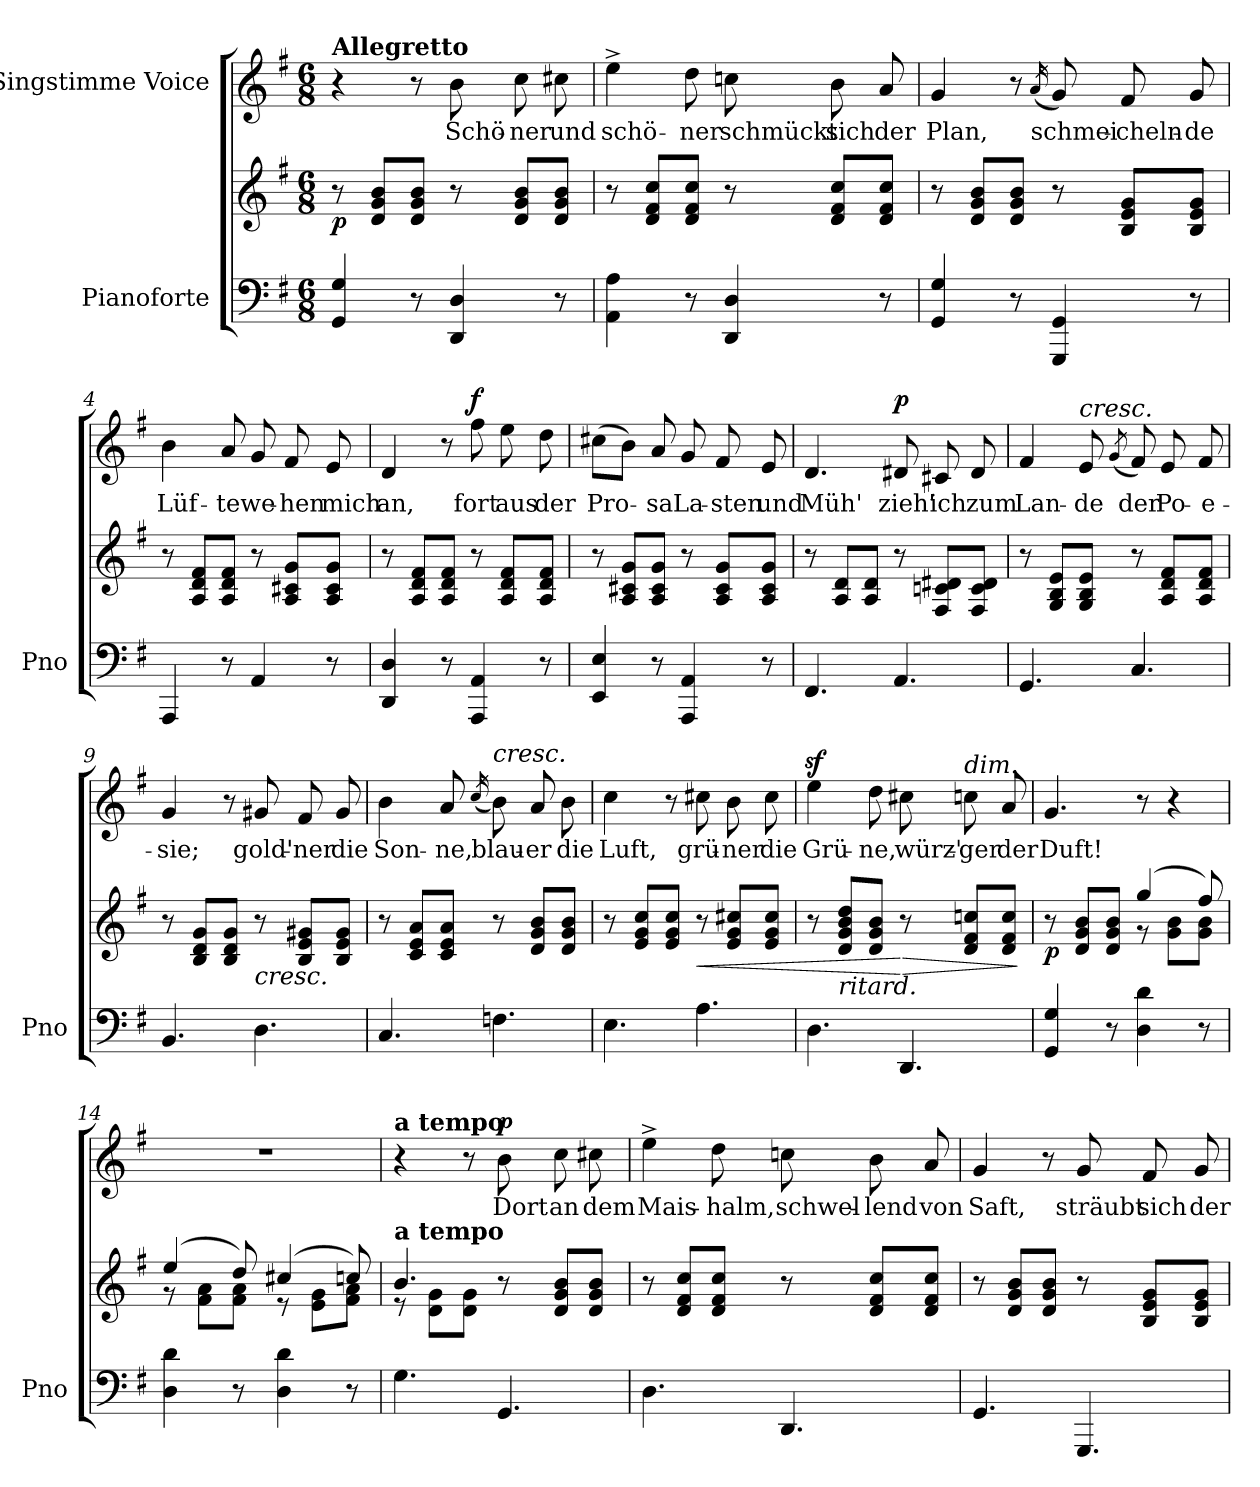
**kern	**kern	**dynam	**kern	**text	**dynam
*part2	*part2	*part2	*part1	*part1	*part1
*staff3	*staff2	*staff2/3	*staff1	*staff1	*staff1
*I"Pianoforte	*	*	*I"Singstimme Voice	*	*
*I'Pno	*	*	*	*	*
*clefF4	*clefG2	*	*clefG2	*	*
*k[f#]	*k[f#]	*	*k[f#]	*	*
*M6/8	*M6/8	*	*M6/8	*	*
=1	=1	=1	=1	=1	=1
!	!	!	!LO:TX:a:B:t=Allegretto	!	!
!	!	!LO:DY:b	!	!	!
4GG/ 4G/	8r	p	4r	.	.
.	8d/ 8g/ 8b/L	.	.	.	.
8r	8d/ 8g/ 8b/J	.	8r	.	.
!	!	!	!	!LO:LY:b	!
4DD/ 4D/	8r	.	8b\	Schö-	.
!	!	!	!	!LO:LY:b	!
.	8d/ 8g/ 8b/L	.	8cc\	-ner	.
!	!	!	!	!LO:LY:b	!
8r	8d/ 8g/ 8b/J	.	8cc#X\	und	.
=2	=2	=2	=2	=2	=2
!	!	!	!	!LO:LY:b	!
4AA\ 4A\	8r	.	4ee^\	schö-	.
.	8d/ 8f#/ 8cc/L	.	.	.	.
!	!	!	!	!LO:LY:b	!
8r	8d/ 8f#/ 8cc/J	.	8dd\	-ner	.
!	!	!	!	!LO:LY:b	!
4DD/ 4D/	8r	.	8ccn\	schmückt	.
!	!	!	!	!LO:LY:b	!
.	8d/ 8f#/ 8cc/L	.	8b\	sich	.
!	!	!	!	!LO:LY:b	!
8r	8d/ 8f#/ 8cc/J	.	8a/	der	.
=3	=3	=3	=3	=3	=3
!	!	!	!	!LO:LY:b	!
4GG/ 4G/	8r	.	4g/	Plan,	.
.	8d/ 8g/ 8b/L	.	.	.	.
8r	8d/ 8g/ 8b/J	.	8r	.	.
.	.	.	(16qa/	.	.
!	!	!	!	!LO:LY:b	!
4GGG/ 4GG/	8r	.	8g/)	schmei-	.
!	!	!	!	!LO:LY:b	!
.	8B/ 8e/ 8g/L	.	8f#/	-cheln-	.
!	!	!	!	!LO:LY:b	!
8r	8B/ 8e/ 8g/J	.	8g/	-de	.
=4	=4	=4	=4	=4	=4
!	!	!	!	!LO:LY:b	!
4AAA/	8r	.	4b\	Lüf-	.
.	8A/ 8d/ 8f#/L	.	.	.	.
!	!	!	!	!LO:LY:b	!
8r	8A/ 8d/ 8f#/J	.	8a/	-te	.
!	!	!	!	!LO:LY:b	!
4AA/	8r	.	8g/	we-	.
!	!	!	!	!LO:LY:b	!
.	8A/ 8c#X/ 8g/L	.	8f#/	-hen	.
!	!	!	!	!LO:LY:b	!
8r	8A/ 8c#/ 8g/J	.	8e/	mich	.
!!LO:LB:g=z
=5	=5	=5	=5	=5	=5
!	!	!	!	!LO:LY:b	!
4DD/ 4D/	8r	.	4d/	an,	.
.	8A/ 8d/ 8f#/L	.	.	.	.
8r	8A/ 8d/ 8f#/J	.	8r	.	.
!	!	!	!	!LO:LY:b	!LO:DY:a
4AAA/ 4AA/	8r	.	8ff#\	fort	f
!	!	!	!	!LO:LY:b	!
.	8A/ 8d/ 8f#/L	.	8ee\	aus	.
!	!	!	!	!LO:LY:b	!
8r	8A/ 8d/ 8f#/J	.	8dd\	der	.
=6	=6	=6	=6	=6	=6
!	!	!	!	!LO:LY:b	!
4EE/ 4E/	8r	.	(8cc#X\L	Pro-	.
.	8A/ 8c#X/ 8g/L	.	8b\J)	.	.
!	!	!	!	!LO:LY:b	!
8r	8A/ 8c#/ 8g/J	.	8a/	-sa	.
!	!	!	!	!LO:LY:b	!
4AAA/ 4AA/	8r	.	8g/	La-	.
!	!	!	!	!LO:LY:b	!
.	8A/ 8c#/ 8g/L	.	8f#/	-sten	.
!	!	!	!	!LO:LY:b	!
8r	8A/ 8c#/ 8g/J	.	8e/	und	.
=7	=7	=7	=7	=7	=7
!	!	!	!	!LO:LY:b	!
4.FF#/	8r	.	4.d/	Müh'	.
.	8A/ 8d/L	.	.	.	.
.	8A/ 8d/J	.	.	.	.
!	!	!	!	!LO:LY:b	!LO:DY:a
4.AA/	8r	.	8d#X/	zieh'	p
!	!	!	!	!LO:LY:b	!
.	8F#/ 8cn/ 8d#X/L	.	8c#X/	ich	.
!	!	!	!	!LO:LY:b	!
.	8F#/ 8c/ 8d#/J	.	8d#/	zum	.
=8	=8	=8	=8	=8	=8
!	!	!	!	!LO:LY:b	!
4.GG/	8r	.	4f#/	Lan-	.
.	8G/ 8B/ 8e/L	.	.	.	.
!	!	!	!LO:TX:a:i:t=cresc.	!	!
!	!	!	!	!LO:LY:b	!
.	8G/ 8B/ 8e/J	.	8e/	-de	.
.	.	.	(8qg/	.	.
!	!	!	!	!LO:LY:b	!
4.C/	8r	.	8f#/)	der	.
!	!	!	!	!LO:LY:b	!
.	8A/ 8d/ 8f#/L	.	8e/	Po-	.
!	!	!	!	!LO:LY:b	!
.	8A/ 8d/ 8f#/J	.	8f#/	-e-	.
=9	=9	=9	=9	=9	=9
!	!	!	!	!LO:LY:b	!
4.BB/	8r	.	4g/	-sie;	.
.	8B/ 8d/ 8g/L	.	.	.	.
.	8B/ 8d/ 8g/J	.	8r	.	.
!	!LO:TX:b:i:t=cresc.	!	!	!	!
!	!	!	!	!LO:LY:b	!
4.D\	8r	.	8g#X/	gold'-	.
!	!	!	!	!LO:LY:b	!
.	8B/ 8e/ 8g#X/L	.	8f#/	-ner	.
!	!	!	!	!LO:LY:b	!
.	8B/ 8e/ 8g#/J	.	8g#/	die	.
!!LO:LB:g=z
=10	=10	=10	=10	=10	=10
!	!	!	!	!LO:LY:b	!
4.C/	8r	.	4b\	Son-	.
.	8c/ 8e/ 8a/L	.	.	.	.
!	!	!	!	!LO:LY:b	!
.	8c/ 8e/ 8a/J	.	8a/	-ne,	.
.	.	.	(16qcc/	.	.
!	!	!	!LO:TX:a:i:t=cresc.	!	!
!	!	!	!	!LO:LY:b	!
4.Fn\	8r	.	8b\)	blau-	.
!	!	!	!	!LO:LY:b	!
.	8d/ 8g/ 8b/L	.	8a/	-er	.
!	!	!	!	!LO:LY:b	!
.	8d/ 8g/ 8b/J	.	8b\	die	.
=11	=11	=11	=11	=11	=11
!	!	!	!	!LO:LY:b	!
4.E\	8r	.	4cc\	Luft,	.
.	8e/ 8g/ 8cc/L	.	.	.	.
.	8e/ 8g/ 8cc/J	.	8r	.	.
!	!	!LO:HP:b	!	!LO:LY:b	!
4.A\	8r	<	8cc#X\	grü-	.
!	!	!	!	!LO:LY:b	!
.	8e/ 8g/ 8cc#X/L	.	8b\	-ner	.
!	!	!	!	!LO:LY:b	!
.	8e/ 8g/ 8cc#/J	.	8cc#\	die	.
=12	=12	=12	=12	=12	=12
!	!	!	!	!LO:LY:b	!LO:DY:a
4.D\	8r	.	4eez>\	Grü-	other-dynamics
!	!LO:TX:b:i:t=ritard.	!	!	!	!
.	8d/ 8g/ 8b/ 8dd/L	.	.	.	.
!	!	!	!	!LO:LY:b	!
.	8d/ 8g/ 8b/J	.	8dd\	-ne,	.
!	!	!LO:HP:n=1:b	!	!LO:LY:b	!
4.DD/	8r	[ >	8cc#X\	würz'-	.
!	!	!	!LO:TX:a:i:t=dim.	!	!
!	!	!	!	!LO:LY:b	!
.	8d/ 8f#/ 8ccn/L	.	8ccn\	-ger	.
!	!	!	!	!LO:LY:b	!
.	8d/ 8f#/ 8cc/J	.	8a/	der	.
.	.	]	.	.	.
=13	=13	=13	=13	=13	=13
*	*^	*	*	*	*
!	!	!	!LO:DY:b	!	!LO:LY:b	!
4GG/ 4G/	8r	4.ryy	p	4.g/	Duft!	.
.	8d/ 8g/ 8b/L	.	.	.	.	.
8r	8d/ 8g/ 8b/J	.	.	.	.	.
4D\ 4d\	(4gg/	8r	.	8r	.	.
.	.	8g\ 8b\L	.	4r	.	.
8r	8ff#/)	8g\ 8b\J	.	.	.	.
=14	=14	=14	=14	=14	=14	=14
4D\ 4d\	(4ee/	8r	.	2.r	.	.
.	.	8f#\ 8a\L	.	.	.	.
8r	8dd/)	8f#\ 8a\J	.	.	.	.
4D\ 4d\	(4cc#X/	8r	.	.	.	.
.	.	8e\ 8g\L	.	.	.	.
8r	8ccn/)	8f#\ 8a\J	.	.	.	.
=15	=15	=15	=15	=15	=15	=15
!	!	!	!	!LO:TX:a:B:t=a tempo	!	!
!	!LO:TX:a:B:t=a tempo	!	!	!	!	!
4.G\	4.b/	8r	.	4r	.	.
.	.	8d\ 8g\L	.	.	.	.
.	.	8d\ 8g\J	.	8r	.	.
!	!	!	!	!	!LO:LY:b	!LO:DY:a
4.GG/	8r	4.ryy	.	8b\	Dort	p
!	!	!	!	!	!LO:LY:b	!
.	8d/ 8g/ 8b/L	.	.	8cc\	an	.
!	!	!	!	!	!LO:LY:b	!
.	8d/ 8g/ 8b/J	.	.	8cc#X\	dem	.
*	*v	*v	*	*	*	*
!!LO:LB:g=z
=16	=16	=16	=16	=16	=16
!	!	!	!	!LO:LY:b	!
4.D\	8r	.	4ee^\	Mais-	.
.	8d/ 8f#/ 8cc/L	.	.	.	.
!	!	!	!	!LO:LY:b	!
.	8d/ 8f#/ 8cc/J	.	8dd\	-halm,	.
!	!	!	!	!LO:LY:b	!
4.DD/	8r	.	8ccn\	schwel-	.
!	!	!	!	!LO:LY:b	!
.	8d/ 8f#/ 8cc/L	.	8b\	-lend	.
!	!	!	!	!LO:LY:b	!
.	8d/ 8f#/ 8cc/J	.	8a/	von	.
=17	=17	=17	=17	=17	=17
!	!	!	!	!LO:LY:b	!
4.GG/	8r	.	4g/	Saft,	.
.	8d/ 8g/ 8b/L	.	.	.	.
.	8d/ 8g/ 8b/J	.	8r	.	.
!	!	!	!	!LO:LY:b	!
4.GGG/	8r	.	8g/	sträubt	.
!	!	!	!	!LO:LY:b	!
.	8B/ 8e/ 8g/L	.	8f#/	sich	.
!	!	!	!	!LO:LY:b	!
.	8B/ 8e/ 8g/J	.	8g/	der	.
=	=	=	=	=	=
*-	*-	*-	*-	*-	*-
